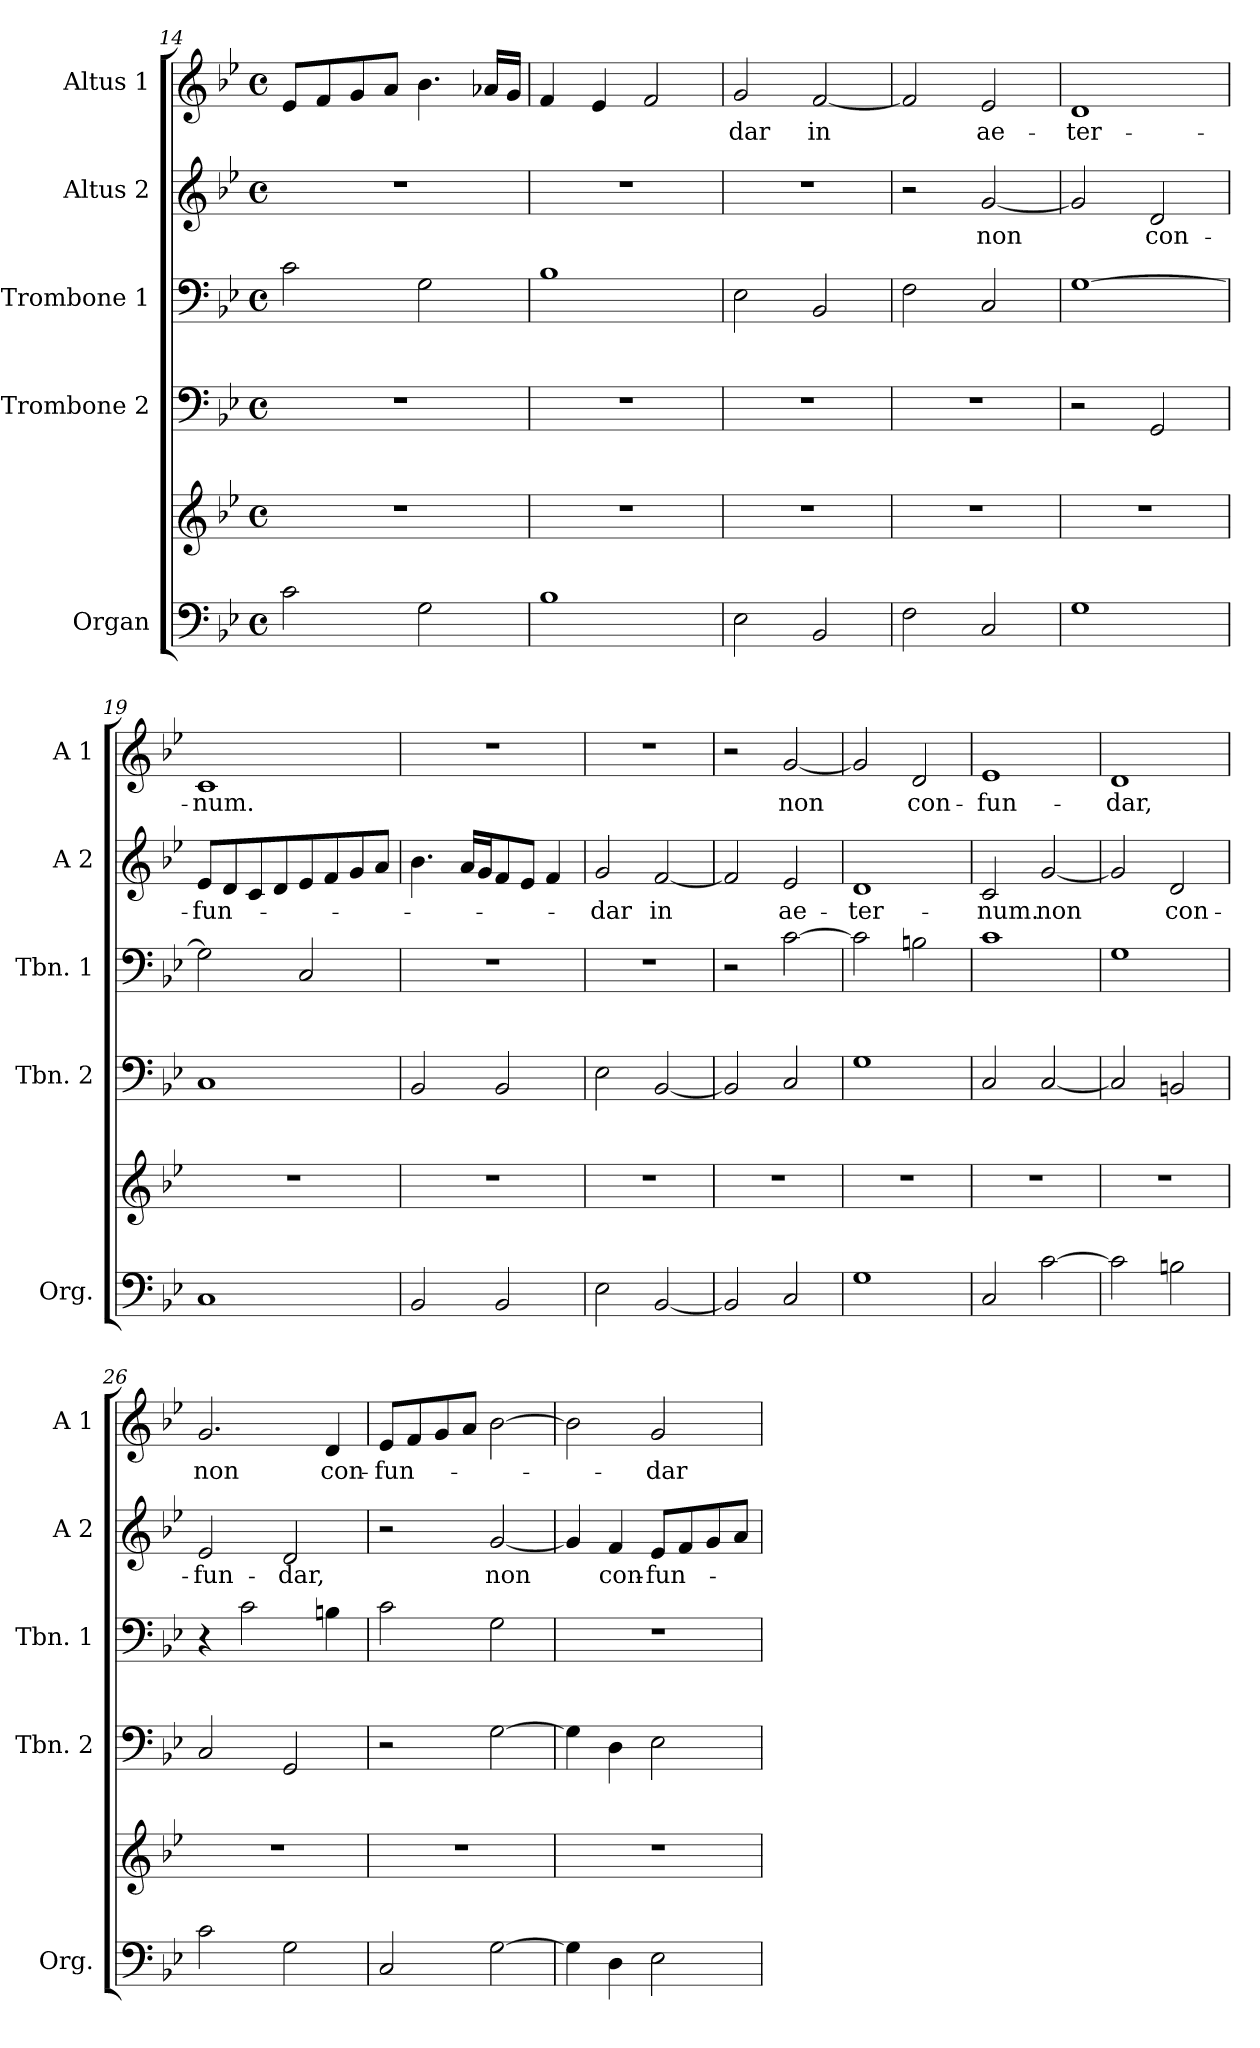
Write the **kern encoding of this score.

**kern	**kern	**kern	**kern	**kern	**text	**kern	**text
*part5	*part5	*part4	*part3	*part2	*part2	*part1	*part1
*staff6	*staff5	*staff4	*staff3	*staff2	*staff2	*staff1	*staff1
*I"Organ	*	*I"Trombone 2	*I"Trombone 1	*I"Altus 2	*	*I"Altus 1	*
*I'Org.	*	*I'Tbn. 2	*I'Tbn. 1	*I'A 2	*	*I'A 1	*
*clefF4	*clefG2	*clefF4	*clefF4	*clefG2	*	*clefG2	*
*k[b-e-]	*k[b-e-]	*k[b-e-]	*k[b-e-]	*k[b-e-]	*	*k[b-e-]	*
*B-:	*B-:	*B-:	*B-:	*B-:	*	*B-:	*
*M4/4	*M4/4	*M4/4	*M4/4	*M4/4	*	*M4/4	*
*met(c)	*met(c)	*met(c)	*met(c)	*met(c)	*	*met(c)	*
=14	=14	=14	=14	=14	=14	=14	=14
2c\	1r	1r	2c\	1r	.	8e-/L	.
.	.	.	.	.	.	8f/	.
.	.	.	.	.	.	8g/	.
.	.	.	.	.	.	8a/J	.
2G\	.	.	2G\	.	.	4.b-\	.
.	.	.	.	.	.	16a-X/LL	.
.	.	.	.	.	.	16g/JJ	.
=15	=15	=15	=15	=15	=15	=15	=15
1B-	1r	1r	1B-	1r	.	4f/	.
.	.	.	.	.	.	4e-/	.
.	.	.	.	.	.	2f/	.
=16	=16	=16	=16	=16	=16	=16	=16
!	!	!	!	!	!	!	!LO:LY:b
2E-\	1r	1r	2E-\	1r	.	2g/	-dar
!	!	!	!	!	!	!	!LO:LY:b
2BB-/	.	.	2BB-/	.	.	[2f/	in
=17	=17	=17	=17	=17	=17	=17	=17
2F\	1r	1r	2F\	2r	.	2f/]	.
!	!	!	!	!	!LO:LY:b	!	!LO:LY:b
2C/	.	.	2C/	[2g/	non	2e-/	ae-
=18	=18	=18	=18	=18	=18	=18	=18
!	!	!	!	!	!	!	!LO:LY:b
1G	1r	2r	[1G	2g/]	.	1d	-ter-
!	!	!	!	!	!LO:LY:b	!	!
.	.	2GG/	.	2d/	con-	.	.
=19	=19	=19	=19	=19	=19	=19	=19
!	!	!	!	!	!LO:LY:b	!	!LO:LY:b
1C	1r	1C	2G\]	8e-/L	-fun-	1c	-num.
.	.	.	.	8d/	.	.	.
.	.	.	.	8c/	.	.	.
.	.	.	.	8d/	.	.	.
.	.	.	2C/	8e-/	.	.	.
.	.	.	.	8f/	.	.	.
.	.	.	.	8g/	.	.	.
.	.	.	.	8a/J	.	.	.
!!LO:PB:g=z
=20	=20	=20	=20	=20	=20	=20	=20
2BB-/	1r	2BB-/	1r	4.b-\	.	1r	.
.	.	.	.	16a/LL	.	.	.
.	.	.	.	16g/J	.	.	.
2BB-/	.	2BB-/	.	8f/	.	.	.
.	.	.	.	8e-/J	.	.	.
.	.	.	.	4f/	.	.	.
=21	=21	=21	=21	=21	=21	=21	=21
!	!	!	!	!	!LO:LY:b	!	!
2E-\	1r	2E-\	1r	2g/	-dar	1r	.
!	!	!	!	!	!LO:LY:b	!	!
[2BB-/	.	[2BB-/	.	[2f/	in	.	.
=22	=22	=22	=22	=22	=22	=22	=22
2BB-/]	1r	2BB-/]	2r	2f/]	.	2r	.
!	!	!	!	!	!LO:LY:b	!	!LO:LY:b
2C/	.	2C/	[2c\	2e-/	ae-	[2g/	non
=23	=23	=23	=23	=23	=23	=23	=23
!	!	!	!	!	!LO:LY:b	!	!
1G	1r	1G	2c\]	1d	-ter-	2g/]	.
!	!	!	!	!	!	!	!LO:LY:b
.	.	.	2Bn\	.	.	2d/	con-
=24	=24	=24	=24	=24	=24	=24	=24
!	!	!	!	!	!LO:LY:b	!	!LO:LY:b
2C/	1r	2C/	1c	2c/	-num.	1e-	-fun-
!	!	!	!	!	!LO:LY:b	!	!
[2c\	.	[2C/	.	[2g/	non	.	.
=25	=25	=25	=25	=25	=25	=25	=25
!	!	!	!	!	!	!	!LO:LY:b
2c\]	1r	2C/]	1G	2g/]	.	1d	-dar,
!	!	!	!	!	!LO:LY:b	!	!
2Bn\	.	2BBn/	.	2d/	con-	.	.
=26	=26	=26	=26	=26	=26	=26	=26
!	!	!	!	!	!LO:LY:b	!	!LO:LY:b
2c\	1r	2C/	4r	2e-/	-fun-	2.g/	non
.	.	.	2c\	.	.	.	.
!	!	!	!	!	!LO:LY:b	!	!
2G\	.	2GG/	.	2d/	-dar,	.	.
!	!	!	!	!	!	!	!LO:LY:b
.	.	.	4Bn\	.	.	4d/	con-
=27	=27	=27	=27	=27	=27	=27	=27
!	!	!	!	!	!	!	!LO:LY:b
2C/	1r	2r	2c\	2r	.	8e-/L	-fun-
.	.	.	.	.	.	8f/	.
.	.	.	.	.	.	8g/	.
.	.	.	.	.	.	8a/J	.
!	!	!	!	!	!LO:LY:b	!	!
[2G\	.	[2G\	2G\	[2g/	non	[2b-\	.
=28	=28	=28	=28	=28	=28	=28	=28
4G\]	1r	4G\]	1r	4g/]	.	2b-\]	.
!	!	!	!	!	!LO:LY:b	!	!
4D\	.	4D\	.	4f/	con-	.	.
!	!	!	!	!	!LO:LY:b	!	!LO:LY:b
2E-\	.	2E-\	.	8e-/L	-fun-	2g/	-dar
.	.	.	.	8f/	.	.	.
.	.	.	.	8g/	.	.	.
.	.	.	.	8a/J	.	.	.
=	=	=	=	=	=	=	=
*-	*-	*-	*-	*-	*-	*-	*-
